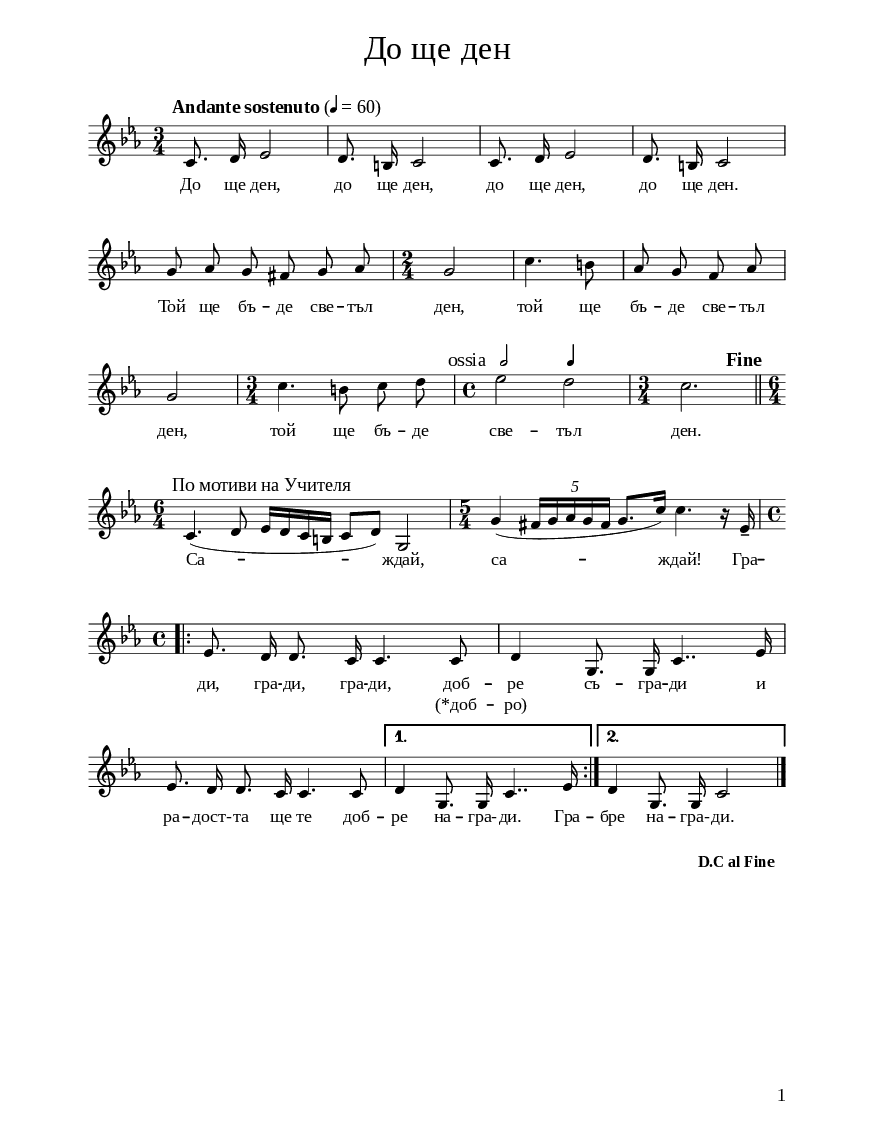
\version "2.24.3"

% include paper part and global functions
\include "include/globals.ily"

\bookpart {
  \label #'ref116
  \tocItem \markup "До ще ден"
  \include "include/bookpart-paper.ily"
  \score {
    \include "include/score-layout.ily"

    \new Voice \absolute {
      \clef treble
      \key c \minor
      \time 3/4
      \tempoFunc "Andante sostenuto" 4 "60"

      \autoBeamOff

      c'8. d'16 es'2 | d'8. b16 c'2 | c'8. d'16 es'2 |  d'8. b16 c'2 \break |

      g'8 as'8 g'8 fis'8 g'8 as'8 | \time 2/4  g'2 | c''4. b'8 | as'8 g'8 f'8 as'8 \break |

      g'2 | \time 3/4  c''4. b'8 c''8

      \tempo \markup {
        % make tempo note smaller
        \concat {
          \normal-text { "       ossia   "  }
          \fontsize #-4 \general-align #Y #DOWN \note {2} #0.8
          \normal-text { "             "  }
          \fontsize #-4 \general-align #Y #DOWN \note {4} #0.8
          "                                 Fine"
        }
      }

      d''8 | \time 4/4  es''2 d''2 | \time 3/4  | c''2. \bar "||" \break |

      \autoBeamOn

      \time 6/4  \tempo \markup {
        % make tempo note smaller
        \concat {
          \normal-text {"По мотиви на Учителя"}
        }
      } c'4. ( d'8 es'16 d'16 c'16 b16 c'8 d'8 ) g2 | \time 5/4  g'4 ( \once \override TupletBracket.stencil = ##f
      \times 4/5  {
        fis'16 g'16 as'16 g'16 fis'16
      } g'8. c''16 ) c''4. r16 es'16 -- \break |

      \autoBeamOff
      \time 4/4  \repeat volta 2 {
        es'8. d'16 d'8. c'16 c'4. c'8 | d'4 g8. g16 c'4.. es'16 \break |

        es'8. d'16 d'8. c'16 c'4. c'8 |
      }  \alternative {
        { d'4 g8. g16 c'4.. es'16 | }
        { d'4 g8. g16 c'2 }
      }
      \bar "|."
    }

    \addlyrics {
      До  ще
      ден,   до  ще   ден,   до  ще   ден,   до  ще   ден.
      Той   ще   бъ  --  де   све  --  тъл   ден,   той   ще   бъ  --
      де   све  --  тъл   ден,   той   ще   бъ  --  де   све  --  тъл
      ден.   Са  --  ждай,   са  --  ждай!   Гра  --  ди,   гра  --  ди,
      гра  --  ди,   доб  --  ре   съ  --  гра  --  ди   и   ра  --
      "дост-"  --  та   ще   те   доб  --  ре   на  --  "гра-"  --  ди.   Гра
      --  бре   на  --  "гра-"  --  ди.
    }

    \addlyrics {
      \repeat unfold 43 { \skip 2 } (*доб -- ро)
    }

    \header {
      title = \titleFunc "До ще ден" "Do šte den"
    }

    \midi{}
  } % score


  \markup \dc-one "D.C al Fine"



} % bookpart
